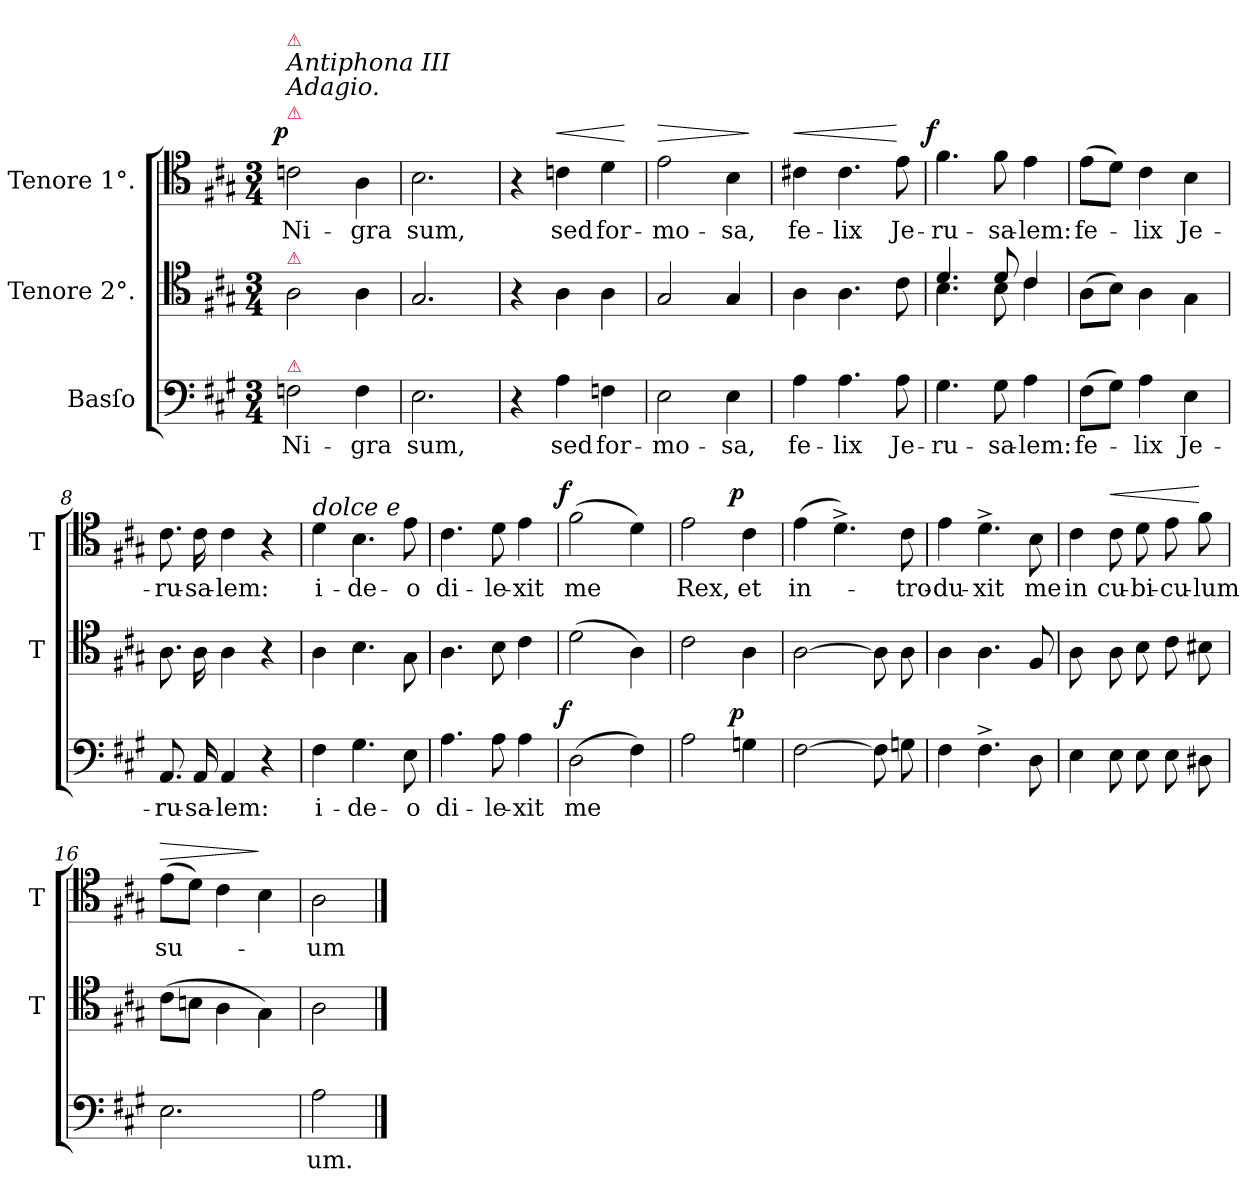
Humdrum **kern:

**kern	**text	**dynam	**kern	**kern	**text	**dynam
*part3	*part3	*part3	*part2	*part1	*part1	*part1
*staff3	*staff3	*staff3	*staff2	*staff1	*staff1	*staff1
*I"Basſo	*	*	*I"Tenore 2°.	*I"Tenore 1°.	*	*
*	*	*	*I'T	*I'T	*	*
*clefF4	*	*	*clefC4	*clefC4	*	*
*k[f#c#g#]	*	*	*k[f#c#g#]	*k[f#c#g#]	*	*
*M3/4	*	*	*M3/4	*M3/4	*	*
=1	=1	=1	=1	=1	=1	=1
!	!	!	!	!LO:TX:a:color=crimson:t=⚠	!	!
!	!	!	!	!LO:TX:a:i:t=Adagio.	!	!
!	!	!	!	!LO:TX:a:i:t=Antiphona III	!	!
!	!	!	!	!LO:TX:a:color=crimson:t=⚠	!	!
!	!	!	!LO:TX:a:color=crimson:t=⚠	!	!	!
!LO:TX:a:color=crimson:t=⚠	!	!	!	!	!	!
!	!	!	!	!	!	!LO:DY:a:rj
2Fn\	Ni-	.	2A\	2cn\	Ni-	p
4F\	-gra	.	4A\	4A\	-gra	.
=2	=2	=2	=2	=2	=2	=2
2.E\	sum,	.	2.G#/	2.B\	sum,	.
=3	=3	=3	=3	=3	=3	=3
4r	.	.	4r	4r	.	.
!	!	!	!	!	!	!LO:HP:a
4A\	sed	.	4A\	4cn\	sed	<
4Fn\	for-	.	4A\	4d\	for-	.
.	.	.	.	.	.	[
=4	=4	=4	=4	=4	=4	=4
!	!	!	!	!	!	!LO:HP:a
2E\	-mo-	.	2G#/	2e\	-mo-	>
4E\	-sa,	.	4G#/	4B\	-sa,	.
.	.	.	.	.	.	]
=5	=5	=5	=5	=5	=5	=5
!	!	!	!	!	!	!LO:HP:a
4A\	fe-	.	4A\	4c#X\	fe-	<
4.A\	-lix	.	4.A\	4.c#\	-lix	.
8A\	Je-	.	8c#\	8e\	Je-	[
=6	=6	=6	=6	=6	=6	=6
*	*	*	*^	*	*	*
!	!	!	!	!	!	!	!LO:DY:a:rj
4.G#\	-ru-	.	4.d/	4.B\	4.f#\	-ru-	f
8G#\	-sa-	.	8d/	8B\	8f#\	-sa-	.
4A\	-lem:	.	4c#/	4c#\	4e\	-lem:	.
*	*	*	*v	*v	*	*	*
=7	=7	=7	=7	=7	=7	=7
(>8F#\L	fe-	.	(>8A\L	(>8e\L	fe-	.
8G#\J)	.	.	8B\J)	8d\J)	.	.
4A\	-lix	.	4A\	4c#\	-lix	.
4E\	Je-	.	4G#\	4B\	Je-	.
=8	=8	=8	=8	=8	=8	=8
8.AA/	-ru-	.	8.A\	8.c#\	-ru-	.
16AA/	-sa-	.	16A\	16c#\	-sa-	.
4AA/	-lem:	.	4A\	4c#\	-lem:	.
4r	.	.	4r	4r	.	.
=9	=9	=9	=9	=9	=9	=9
!	!	!	!	!LO:TX:a:i:t=dolce e	!	!
4F#\	i-	.	4A\	4d\	i-	.
4.G#\	-de-	.	4.B\	4.B\	-de-	.
!	!	!	!	!	!	!LO:DY:a
8E\	-o	.	8G#\	8e\	-o	piano
=10	=10	=10	=10	=10	=10	=10
4.A\	di-	.	4.A\	4.c#\	di-	.
8A\	-le-	.	8B\	8d\	-le-	.
4A\	-xit	.	4c#\	4e\	-xit	.
=11	=11	=11	=11	=11	=11	=11
!	!	!LO:DY:a:rj	!	!	!	!LO:DY:a:rj
(>2D\	me	f	(>2d\	(>2f#\	me	f
4F#\)	.	.	4A\)	4d\)	.	.
=12	=12	=12	=12	=12	=12	=12
2A\	.	.	2c#\	2e\	Rex,	.
!	!	!LO:DY:a:rj	!	!	!	!LO:DY:a:rj
4Gn\	.	p	4A\	4c#\	et	p
=13	=13	=13	=13	=13	=13	=13
[2F#\	.	.	[2A\	(>4e\	in-	.
.	.	.	.	4.d^>\)	.	.
8F#\]	.	.	8A\]	.	.	.
8Gn\	.	.	8A\	8c#\	-tro-	.
=14	=14	=14	=14	=14	=14	=14
4F#\	.	.	4A\	4e\	-du-	.
4.F#^>\	.	.	4.A\	4.d^>\	-xit	.
8D\	.	.	8F#/	8B\	me	.
=15	=15	=15	=15	=15	=15	=15
!	!	!	!LO:N:vis=8	!	!	!
4E\	.	.	4A\	4c#\	in	.
!	!	!	!	!	!	!LO:HP:a
8E\	.	.	8A\	8c#\	cu-	<
8E\	.	.	8B\	8d\	-bi-	.
8E\	.	.	8c#\	8e\	-cu-	.
8D#X\	.	.	8B#X\	8f#\	-lum	[
=16	=16	=16	=16	=16	=16	=16
!	!	!	!	!	!	!LO:HP:a
2.E\	.	.	(>8c#\L	(>8e\L	su-	>
.	.	.	8Bn\J	8d\J)	.	.
.	.	.	4A\	4c#\	.	.
.	.	.	4G#\)	4B\	.	]
=17	=17	=17	=17	=17	=17	=17
2A\	um.	.	2A\	2A\	-um	.
==	==	==	==	==	==	==
*-	*-	*-	*-	*-	*-	*-
